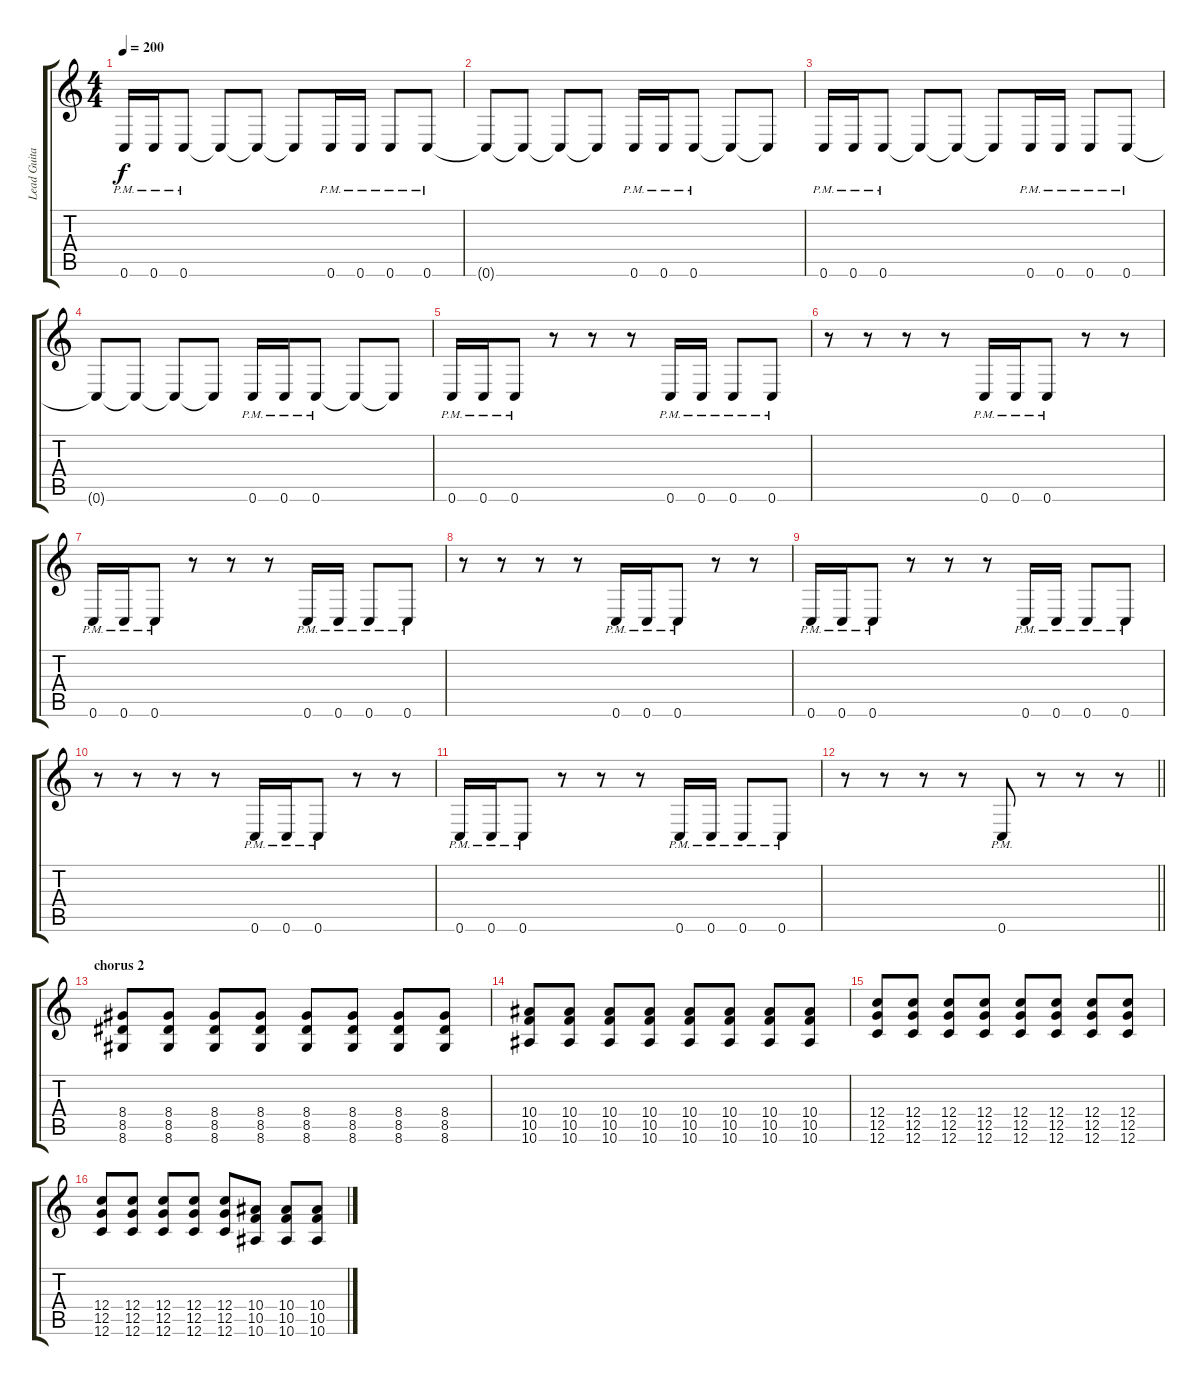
\track ("Lead Guitar" "Lead Guita") {instrument distortionguitar}
\staff {score tabs}
\tuning (D4 A3 F3 C3 G2 C2) {hide}
\ts (4 4)
\tempo 200
\clef g2
\ks c
0.6{pm}.16{dy f} 0.6{pm}.16 0.6{pm}.8 0.6{t}.8 0.6{t}.8 0.6{t}.8 0.6{pm}.16 0.6{pm}.16 0.6{pm}.8 0.6{pm}.8 |
0.6{t}.8 0.6{t}.8 0.6{t}.8 0.6{t}.8 0.6{pm}.16 0.6{pm}.16 0.6{pm}.8 0.6{t}.8 0.6{t}.8 |
0.6{pm}.16 0.6{pm}.16 0.6{pm}.8 0.6{t}.8 0.6{t}.8 0.6{t}.8 0.6{pm}.16 0.6{pm}.16 0.6{pm}.8 0.6{pm}.8 |
0.6{t}.8 0.6{t}.8 0.6{t}.8 0.6{t}.8 0.6{pm}.16 0.6{pm}.16 0.6{pm}.8 0.6{t}.8 0.6{t}.8 |
0.6{pm}.16 0.6{pm}.16 0.6{pm}.8 r.8 r.8 r.8 0.6{pm}.16 0.6{pm}.16 0.6{pm}.8 0.6{pm}.8 |
r.8 r.8 r.8 r.8 0.6{pm}.16 0.6{pm}.16 0.6{pm}.8 r.8 r.8 |
0.6{pm}.16 0.6{pm}.16 0.6{pm}.8 r.8 r.8 r.8 0.6{pm}.16 0.6{pm}.16 0.6{pm}.8 0.6{pm}.8 |
r.8 r.8 r.8 r.8 0.6{pm}.16 0.6{pm}.16 0.6{pm}.8 r.8 r.8 |
0.6{pm}.16 0.6{pm}.16 0.6{pm}.8 r.8 r.8 r.8 0.6{pm}.16 0.6{pm}.16 0.6{pm}.8 0.6{pm}.8 |
r.8 r.8 r.8 r.8 0.6{pm}.16 0.6{pm}.16 0.6{pm}.8 r.8 r.8 |
0.6{pm}.16 0.6{pm}.16 0.6{pm}.8 r.8 r.8 r.8 0.6{pm}.16 0.6{pm}.16 0.6{pm}.8 0.6{pm}.8 |
\barLineRight lightlight
r.8 r.8 r.8 r.8 0.6{pm}.8 r.8 r.8 r.8 |
\section ("" "chorus 2")
(8.4 8.5 8.6).8 (8.4 8.5 8.6).8 (8.4 8.5 8.6).8 (8.4 8.5 8.6).8 (8.4 8.5 8.6).8 (8.4 8.5 8.6).8 (8.4 8.5 8.6).8 (8.4 8.5 8.6).8 |
(10.4 10.5 10.6).8 (10.4 10.5 10.6).8 (10.4 10.5 10.6).8 (10.4 10.5 10.6).8 (10.4 10.5 10.6).8 (10.4 10.5 10.6).8 (10.4 10.5 10.6).8 (10.4 10.5 10.6).8 |
(12.4 12.5 12.6).8 (12.4 12.5 12.6).8 (12.4 12.5 12.6).8 (12.4 12.5 12.6).8 (12.4 12.5 12.6).8 (12.4 12.5 12.6).8 (12.4 12.5 12.6).8 (12.4 12.5 12.6).8 |
(12.4 12.5 12.6).8 (12.4 12.5 12.6).8 (12.4 12.5 12.6).8 (12.4 12.5 12.6).8 (12.4 12.5 12.6).8 (10.4 10.5 10.6).8 (10.4 10.5 10.6).8 (10.4 10.5 10.6).8
